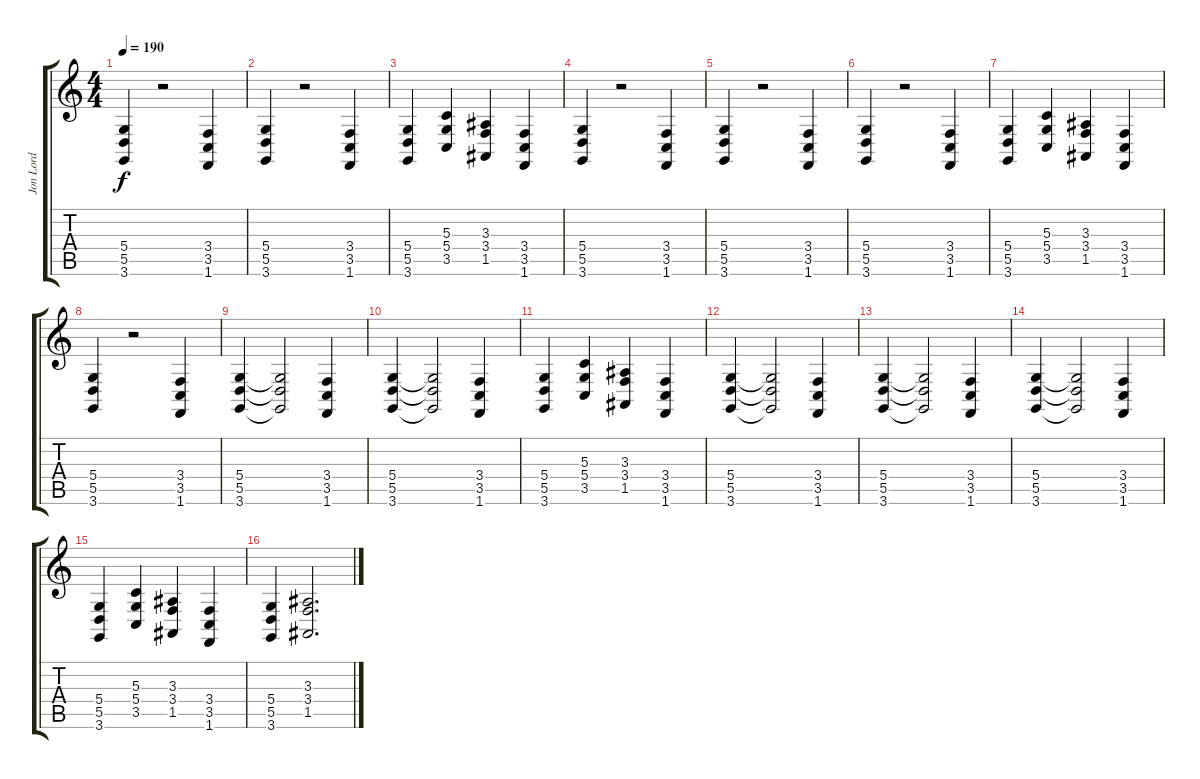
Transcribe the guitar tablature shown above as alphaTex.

\track ("Jon Lord" "Jon Lord") {instrument acousticgrandpiano}
\staff {score tabs}
\tuning (E4 B3 G3 D3 A2 E2) {hide}
\ts (4 4)
\tempo 190
\clef g2
\ks c
(5.4 5.5 3.6).4{dy f} r.2 (3.4 3.5 1.6).4 |
(5.4 5.5 3.6).4 r.2 (3.4 3.5 1.6).4 |
(5.4 5.5 3.6).4 (5.3 5.4 3.5).4 (3.3 3.4 1.5).4 (3.4 3.5 1.6).4 |
(5.4 5.5 3.6).4 r.2 (3.4 3.5 1.6).4 |
(5.4 5.5 3.6).4 r.2 (3.4 3.5 1.6).4 |
(5.4 5.5 3.6).4 r.2 (3.4 3.5 1.6).4 |
(5.4 5.5 3.6).4 (5.3 5.4 3.5).4 (3.3 3.4 1.5).4 (3.4 3.5 1.6).4 |
(5.4 5.5 3.6).4 r.2 (3.4 3.5 1.6).4 |
(5.4 5.5 3.6).4 (5.4{t} 5.5{t} 3.6{t}).2 (3.4 3.5 1.6).4 |
(5.4 5.5 3.6).4 (5.4{t} 5.5{t} 3.6{t}).2 (3.4 3.5 1.6).4 |
(5.4 5.5 3.6).4 (5.3 5.4 3.5).4 (3.3 3.4 1.5).4 (3.4 3.5 1.6).4 |
(5.4 5.5 3.6).4 (5.4{t} 5.5{t} 3.6{t}).2 (3.4 3.5 1.6).4 |
(5.4 5.5 3.6).4 (5.4{t} 5.5{t} 3.6{t}).2 (3.4 3.5 1.6).4 |
(5.4 5.5 3.6).4 (5.4{t} 5.5{t} 3.6{t}).2 (3.4 3.5 1.6).4 |
(5.4 5.5 3.6).4 (5.3 5.4 3.5).4 (3.3 3.4 1.5).4 (3.4 3.5 1.6).4 |
(5.4 5.5 3.6).4 (3.3 3.4 1.5).2{d}
